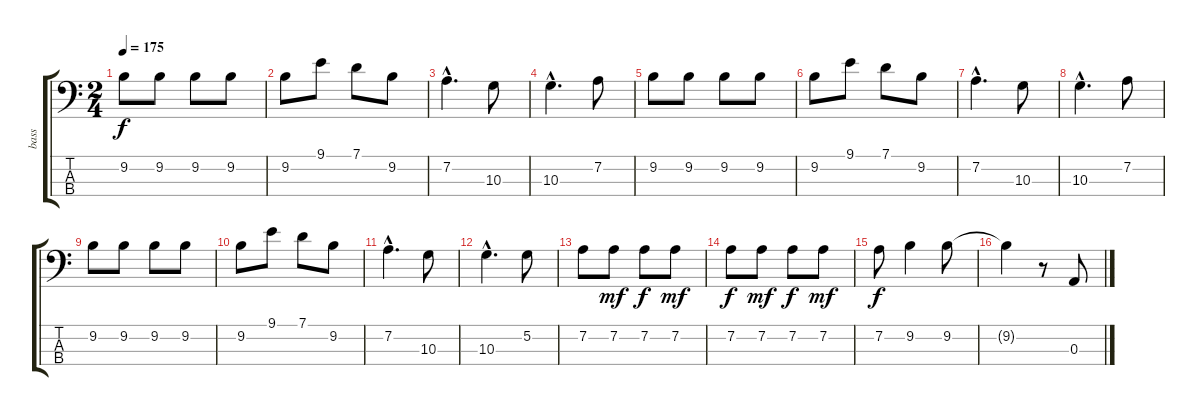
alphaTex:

\track ("bass" "bass") {instrument electricbassfinger}
\staff {score tabs}
\tuning (G2 D2 A1 E1) {hide}
\ts (2 4)
\tempo 175
\clef f4
\ks c
9.2.8{dy f} 9.2.8 9.2.8 9.2.8 |
9.2.8 9.1.8 7.1.8 9.2.8 |
7.2{hac}.4{d} 10.3.8 |
10.3{hac}.4{d} 7.2.8 |
9.2.8 9.2.8 9.2.8 9.2.8 |
9.2.8 9.1.8 7.1.8 9.2.8 |
7.2{hac}.4{d} 10.3.8 |
10.3{hac}.4{d} 7.2.8 |
9.2.8 9.2.8 9.2.8 9.2.8 |
9.2.8 9.1.8 7.1.8 9.2.8 |
7.2{hac}.4{d} 10.3.8 |
10.3{hac}.4{d} 5.2.8 |
7.2.8 7.2.8{dy mf} 7.2.8{dy f} 7.2.8{dy mf} |
7.2.8{dy f} 7.2.8{dy mf} 7.2.8{dy f} 7.2.8{dy mf} |
7.2.8{dy f} 9.2.4 9.2.8 |
9.2{t}.4 r.8 0.3{sl}.8
